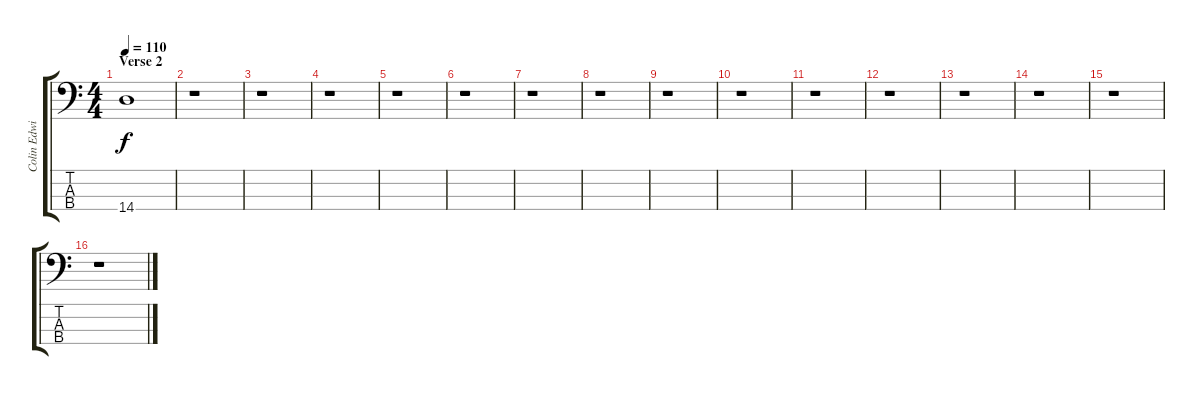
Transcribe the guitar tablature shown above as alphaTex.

\track ("Colin Edwin - Bass" "Colin Edwi") {instrument electricbassfinger}
\staff {score tabs}
\tuning (F2 C2 G1 C1) {hide}
\ts (4 4)
\section ("" "Verse 2")
\tempo 110
\clef f4
\ks c
14.4.1{dy f} |
r.1 |
r.1 |
r.1 |
r.1 |
r.1 |
r.1 |
r.1 |
r.1 |
r.1 |
r.1 |
r.1 |
r.1 |
r.1 |
r.1 |
r.1
